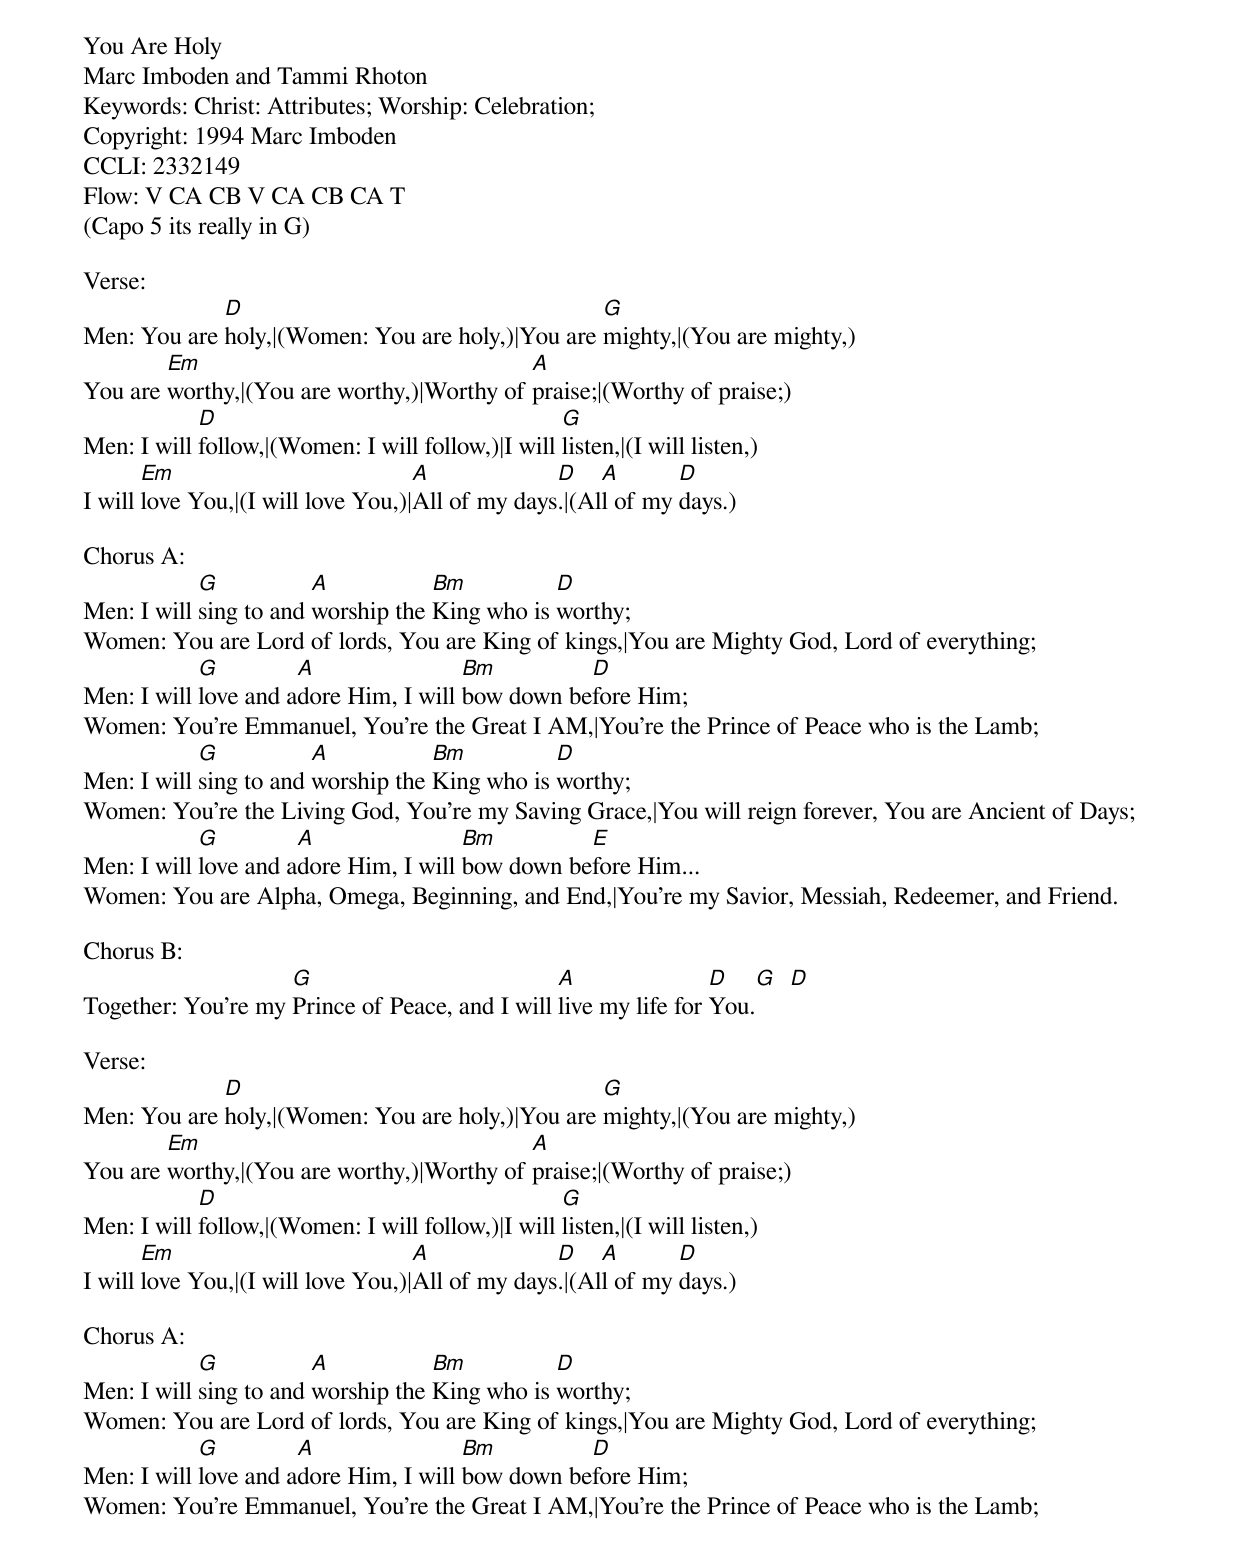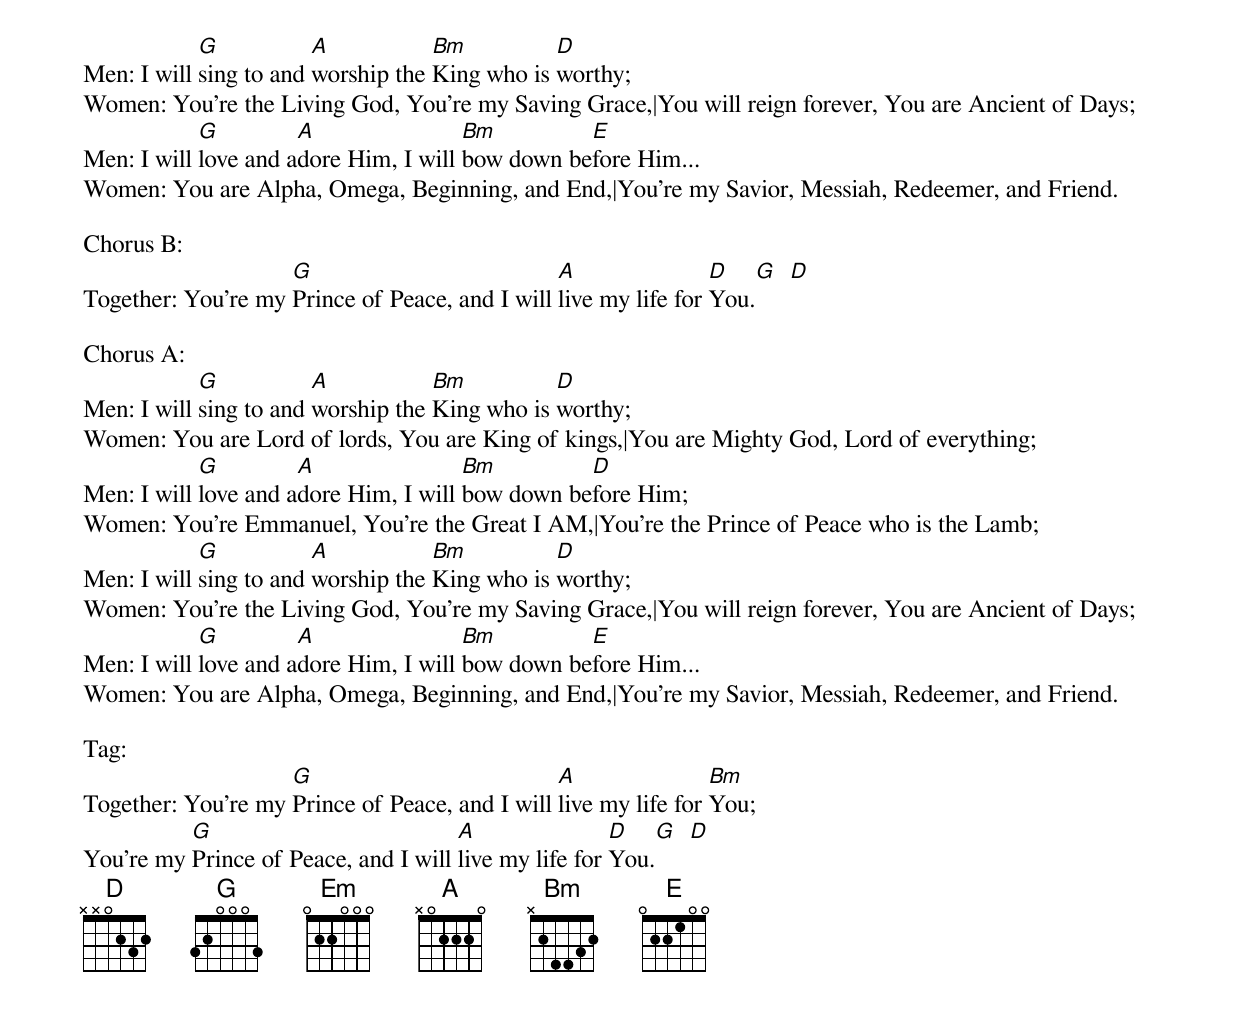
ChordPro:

You Are Holy
Marc Imboden and Tammi Rhoton
Keywords: Christ: Attributes; Worship: Celebration;
Copyright: 1994 Marc Imboden
CCLI: 2332149
Flow: V CA CB V CA CB CA T
(Capo 5 its really in G)

Verse:
Men: You are [D]holy,|(Women: You are holy,)|You are [G]mighty,|(You are mighty,)
You are [Em]worthy,|(You are worthy,)|Worthy of [A]praise;|(Worthy of praise;)
Men: I will [D]follow,|(Women: I will follow,)|I will [G]listen,|(I will listen,)
I will [Em]love You,|(I will love You,)|[A]All of my days[D].|(Al[A]l of my [D]days.)

Chorus A:
Men: I will [G]sing to and [A]worship the [Bm]King who is [D]worthy;
Women: You are Lord of lords, You are King of kings,|You are Mighty God, Lord of everything;
Men: I will [G]love and a[A]dore Him, I will [Bm]bow down be[D]fore Him;
Women: You're Emmanuel, You're the Great I AM,|You're the Prince of Peace who is the Lamb;
Men: I will [G]sing to and [A]worship the [Bm]King who is [D]worthy;
Women: You're the Living God, You're my Saving Grace,|You will reign forever, You are Ancient of Days;
Men: I will [G]love and a[A]dore Him, I will [Bm]bow down be[E]fore Him...
Women: You are Alpha, Omega, Beginning, and End,|You're my Savior, Messiah, Redeemer, and Friend.

Chorus B:
Together: You're my [G]Prince of Peace, and I will [A]live my life for [D]You.[G]  [D]

Verse:
Men: You are [D]holy,|(Women: You are holy,)|You are [G]mighty,|(You are mighty,)
You are [Em]worthy,|(You are worthy,)|Worthy of [A]praise;|(Worthy of praise;)
Men: I will [D]follow,|(Women: I will follow,)|I will [G]listen,|(I will listen,)
I will [Em]love You,|(I will love You,)|[A]All of my days[D].|(Al[A]l of my [D]days.)

Chorus A:
Men: I will [G]sing to and [A]worship the [Bm]King who is [D]worthy;
Women: You are Lord of lords, You are King of kings,|You are Mighty God, Lord of everything;
Men: I will [G]love and a[A]dore Him, I will [Bm]bow down be[D]fore Him;
Women: You're Emmanuel, You're the Great I AM,|You're the Prince of Peace who is the Lamb;
Men: I will [G]sing to and [A]worship the [Bm]King who is [D]worthy;
Women: You're the Living God, You're my Saving Grace,|You will reign forever, You are Ancient of Days;
Men: I will [G]love and a[A]dore Him, I will [Bm]bow down be[E]fore Him...
Women: You are Alpha, Omega, Beginning, and End,|You're my Savior, Messiah, Redeemer, and Friend.

Chorus B:
Together: You're my [G]Prince of Peace, and I will [A]live my life for [D]You.[G]  [D]

Chorus A:
Men: I will [G]sing to and [A]worship the [Bm]King who is [D]worthy;
Women: You are Lord of lords, You are King of kings,|You are Mighty God, Lord of everything;
Men: I will [G]love and a[A]dore Him, I will [Bm]bow down be[D]fore Him;
Women: You're Emmanuel, You're the Great I AM,|You're the Prince of Peace who is the Lamb;
Men: I will [G]sing to and [A]worship the [Bm]King who is [D]worthy;
Women: You're the Living God, You're my Saving Grace,|You will reign forever, You are Ancient of Days;
Men: I will [G]love and a[A]dore Him, I will [Bm]bow down be[E]fore Him...
Women: You are Alpha, Omega, Beginning, and End,|You're my Savior, Messiah, Redeemer, and Friend.

Tag:
Together: You're my [G]Prince of Peace, and I will [A]live my life for [Bm]You;
You're my [G]Prince of Peace, and I will [A]live my life for [D]You.[G]  [D]
